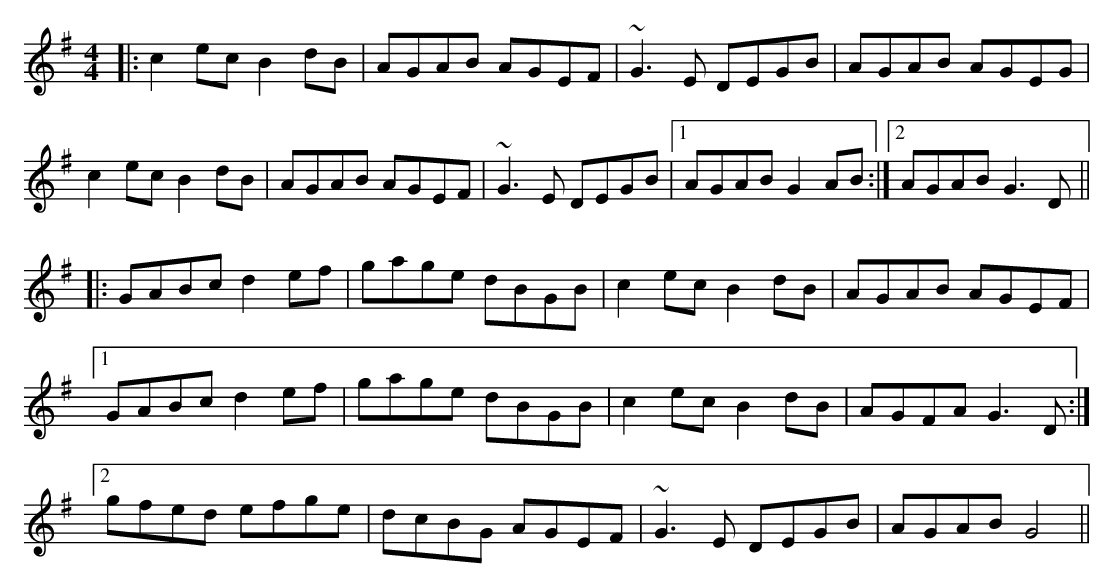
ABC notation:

X:1
M:4/4
K:G
|:c2ec B2dB|AGAB AGEF|~G3E DEGB|AGAB AGEG|
c2ec B2dB|AGAB AGEF|~G3E DEGB|1 AGAB G2AB:|2 AGAB G3 D||
|:GABc d2ef|gage dBGB|c2ec B2dB|AGAB AGEF|
[1GABc d2ef|gage dBGB|c2ec B2dB|AGFA G3D:|
[2 gfed efge|dcBG AGEF|~G3E DEGB|AGAB G4||
